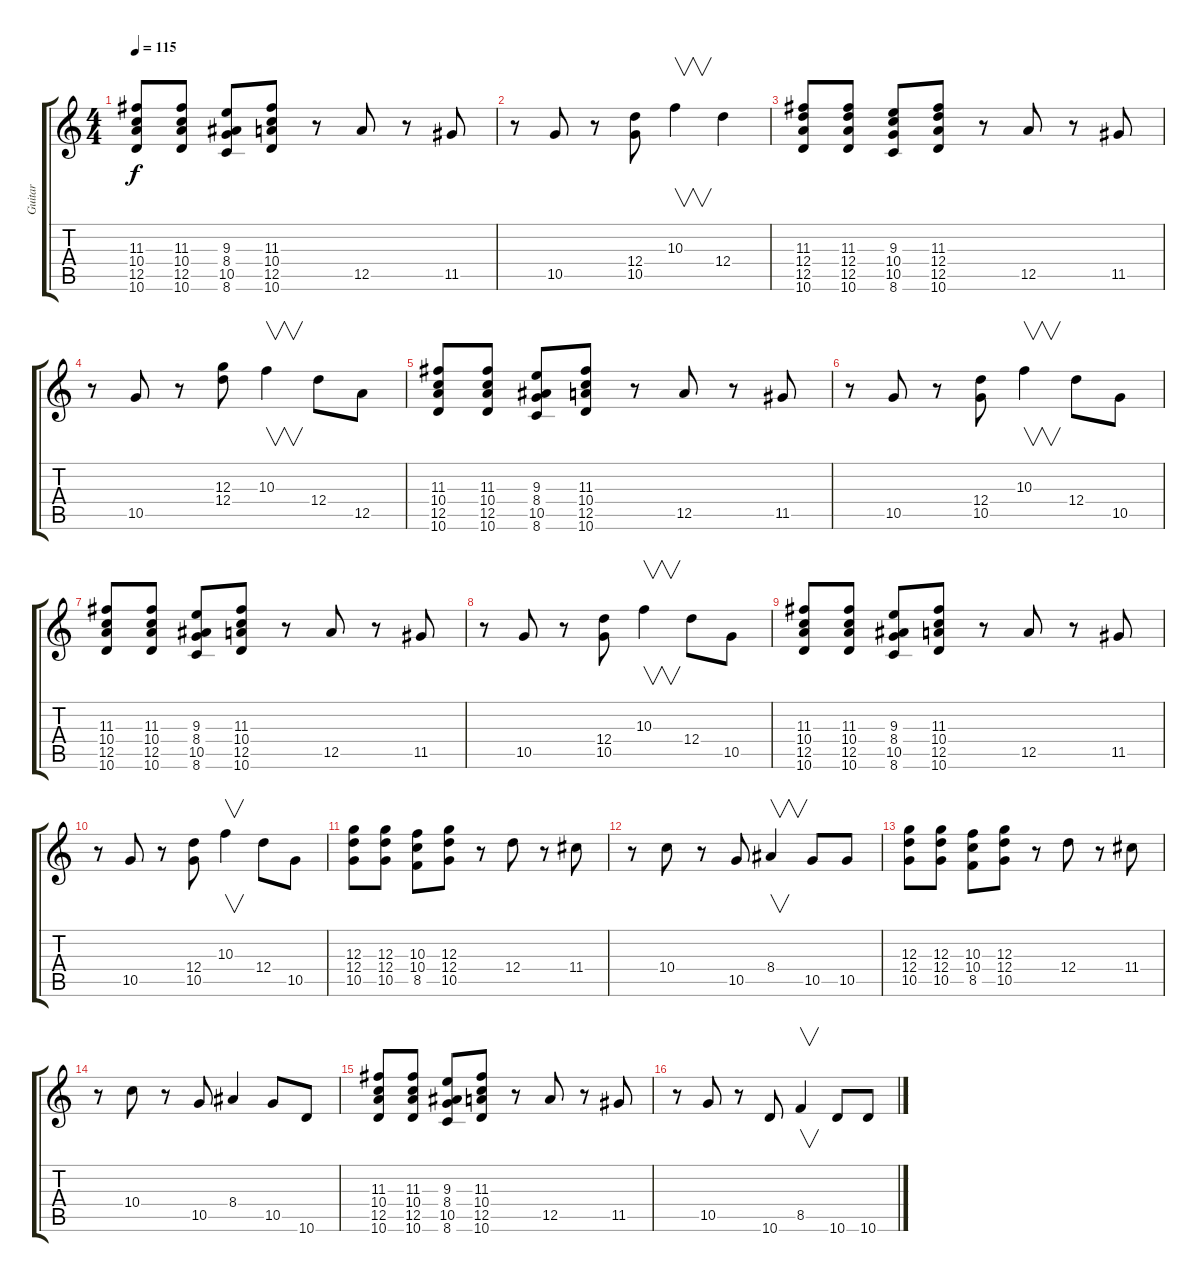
\track ("Guitar" "Guitar") {instrument overdrivenguitar}
\staff {score tabs}
\tuning (E4 B3 G3 D3 A2 E2) {hide}
\ts (4 4)
\tempo 115
\clef g2
\ks c
(11.3 10.4 12.5 10.6).8{dy f} (11.3 10.4 12.5 10.6).8 (9.3 8.4 10.5 8.6).8 (11.3 10.4 12.5 10.6).8 r.8 12.5.8 r.8 11.5.8 |
r.8 10.5.8 r.8 (12.4 10.5).8 10.3.4{v} 12.4.4 |
(11.3 12.4 12.5 10.6).8 (11.3 12.4 12.5 10.6).8 (9.3 10.4 10.5 8.6).8 (11.3 12.4 12.5 10.6).8 r.8 12.5.8 r.8 11.5.8 |
r.8 10.5.8 r.8 (12.3 12.4).8 10.3.4{v} 12.4.8 12.5.8 |
(11.3 10.4 12.5 10.6).8 (11.3 10.4 12.5 10.6).8 (9.3 8.4 10.5 8.6).8 (11.3 10.4 12.5 10.6).8 r.8 12.5.8 r.8 11.5.8 |
r.8 10.5.8 r.8 (12.4 10.5).8 10.3.4{v} 12.4.8 10.5.8 |
(11.3 10.4 12.5 10.6).8 (11.3 10.4 12.5 10.6).8 (9.3 8.4 10.5 8.6).8 (11.3 10.4 12.5 10.6).8 r.8 12.5.8 r.8 11.5.8 |
r.8 10.5.8 r.8 (12.4 10.5).8 10.3.4{v} 12.4.8 10.5.8 |
(11.3 10.4 12.5 10.6).8 (11.3 10.4 12.5 10.6).8 (9.3 8.4 10.5 8.6).8 (11.3 10.4 12.5 10.6).8 r.8 12.5.8 r.8 11.5.8 |
r.8 10.5.8 r.8 (12.4 10.5).8 10.3.4{v} 12.4.8 10.5.8 |
(12.3 12.4 10.5).8 (12.3 12.4 10.5).8 (10.3 10.4 8.5).8 (12.3 12.4 10.5).8 r.8 12.4.8 r.8 11.4.8 |
r.8 10.4.8 r.8 10.5.8 8.4.4{v} 10.5.8 10.5.8 |
(12.3 12.4 10.5).8 (12.3 12.4 10.5).8 (10.3 10.4 8.5).8 (12.3 12.4 10.5).8 r.8 12.4.8 r.8 11.4.8 |
r.8 10.4.8 r.8 10.5.8 8.4.4 10.5.8 10.6.8 |
(11.3 10.4 12.5 10.6).8 (11.3 10.4 12.5 10.6).8 (9.3 8.4 10.5 8.6).8 (11.3 10.4 12.5 10.6).8 r.8 12.5.8 r.8 11.5.8 |
r.8 10.5.8 r.8 10.6.8 8.5.4{v} 10.6.8 10.6.8
